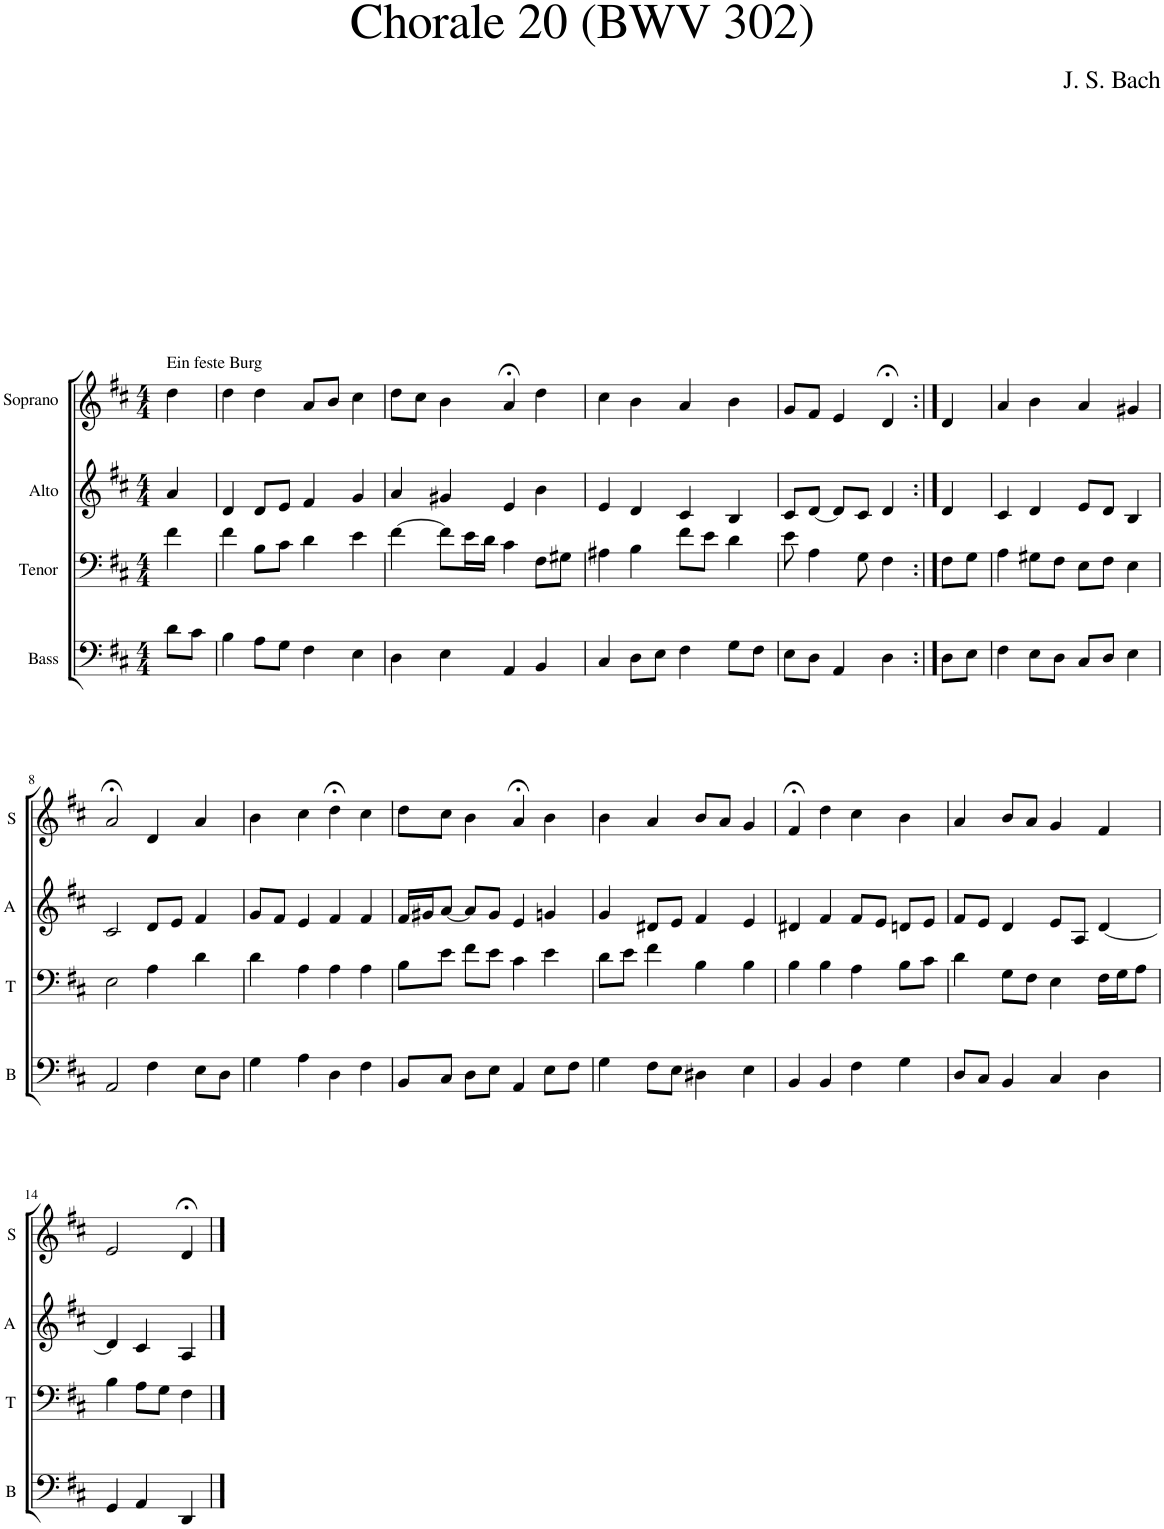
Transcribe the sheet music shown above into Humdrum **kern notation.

**kern	**kern	**kern	**kern
*part4	*part3	*part2	*part1
*staff4	*staff3	*staff2	*staff1
*I"Bass	*I"Tenor	*I"Alto	*I"Soprano
*I'B	*I'T	*I'A	*I'S
*clefF4	*clefF4	*clefG2	*clefG2
*k[f#c#]	*k[f#c#]	*k[f#c#]	*k[f#c#]
*M4/4	*M4/4	*M4/4	*M4/4
=1	=1	=1	=1
!	!	!	!LO:TX:a:t=Ein feste Burg
8d\L	4f#\	4a/	4dd\
8c#\J	.	.	.
=2	=2	=2	=2
4B\	4f#\	4d/	4dd\
8A\L	8B\L	8d/L	4dd\
8G\J	8c#\J	8e/J	.
4F#\	4d\	4f#/	8a/L
.	.	.	8b/J
4E\	4e\	4g/	4cc#\
=3	=3	=3	=3
4D\	[4f#\	4a/	8dd\L
.	.	.	8cc#\J
4E\	8f#\L]	4g#X/	4b\
.	16e\L	.	.
.	16d\JJ	.	.
4AA/	4c#\	4e/	4a;</
4BB/	8F#\L	4b\	4dd\
.	8G#X\J	.	.
=4	=4	=4	=4
4C#/	4A#X\	4e/	4cc#\
8D\L	4B\	4d/	4b\
8E\J	.	.	.
4F#\	8f#\L	4c#/	4a/
.	8e\J	.	.
8G\L	4d\	4B/	4b\
8F#\J	.	.	.
=5	=5	=5	=5
8E\L	8e\	8c#/L	8g/L
8D\J	4A\	[8d/J	8f#/J
4AA/	.	8d/L]	4e/
.	8G\	8c#/J	.
4D\	4F#\	4d/	4d;</
=6:|!	=6:|!	=6:|!	=6:|!
8D\L	8F#\L	4d/	4d/
8E\J	8G\J	.	.
=7	=7	=7	=7
4F#\	4A\	4c#/	4a/
8E\L	8G#X\L	4d/	4b\
8D\J	8F#\J	.	.
8C#/L	8E\L	8e/L	4a/
8D/J	8F#\J	8d/J	.
4E\	4E\	4B/	4g#X/
!!LO:LB:g=z
=8	=8	=8	=8
2AA/	2E\	2c#/	2a;</
4F#\	4A\	8d/L	4d/
.	.	8e/J	.
8E\L	4d\	4f#/	4a/
8D\J	.	.	.
=9	=9	=9	=9
4G\	4d\	8g/L	4b\
.	.	8f#/J	.
4A\	4A\	4e/	4cc#\
4D\	4A\	4f#/	4dd;<\
4F#\	4A\	4f#/	4cc#\
=10	=10	=10	=10
8BB/L	8B\L	16f#/LL	8dd\L
.	.	16g#X/J	.
8C#/J	8e\J	[8a/J	8cc#\J
8D\L	8f#\L	8a/L]	4b\
8E\J	8e\J	8g#/J	.
4AA/	4c#\	4e/	4a;</
8E\L	4e\	4gn/	4b\
8F#\J	.	.	.
=11	=11	=11	=11
4G\	8d\L	4g/	4b\
.	8e\J	.	.
8F#\L	4f#\	8d#X/L	4a/
8E\J	.	8e/J	.
4D#X\	4B\	4f#/	8b/L
.	.	.	8a/J
4E\	4B\	4e/	4g/
=12	=12	=12	=12
4BB/	4B\	4d#X/	4f#;</
4BB/	4B\	4f#/	4dd\
4F#\	4A\	8f#/L	4cc#\
.	.	8e/J	.
4G\	8B\L	8dn/L	4b\
.	8c#\J	8e/J	.
=13	=13	=13	=13
8D/L	4d\	8f#/L	4a/
8C#/J	.	8e/J	.
4BB/	8G\L	4d/	8b/L
.	8F#\J	.	8a/J
4C#/	4E\	8e/L	4g/
.	.	8A/J	.
4D\	16F#\LL	[4d/	4f#/
.	16G\J	.	.
.	8A\J	.	.
!!LO:LB:g=z
=14	=14	=14	=14
4GG/	4B\	4d/]	2e/
4AA/	8A\L	4c#/	.
.	8G\J	.	.
4DD/	4F#\	4A/	4d;</
==	==	==	==
*-	*-	*-	*-
